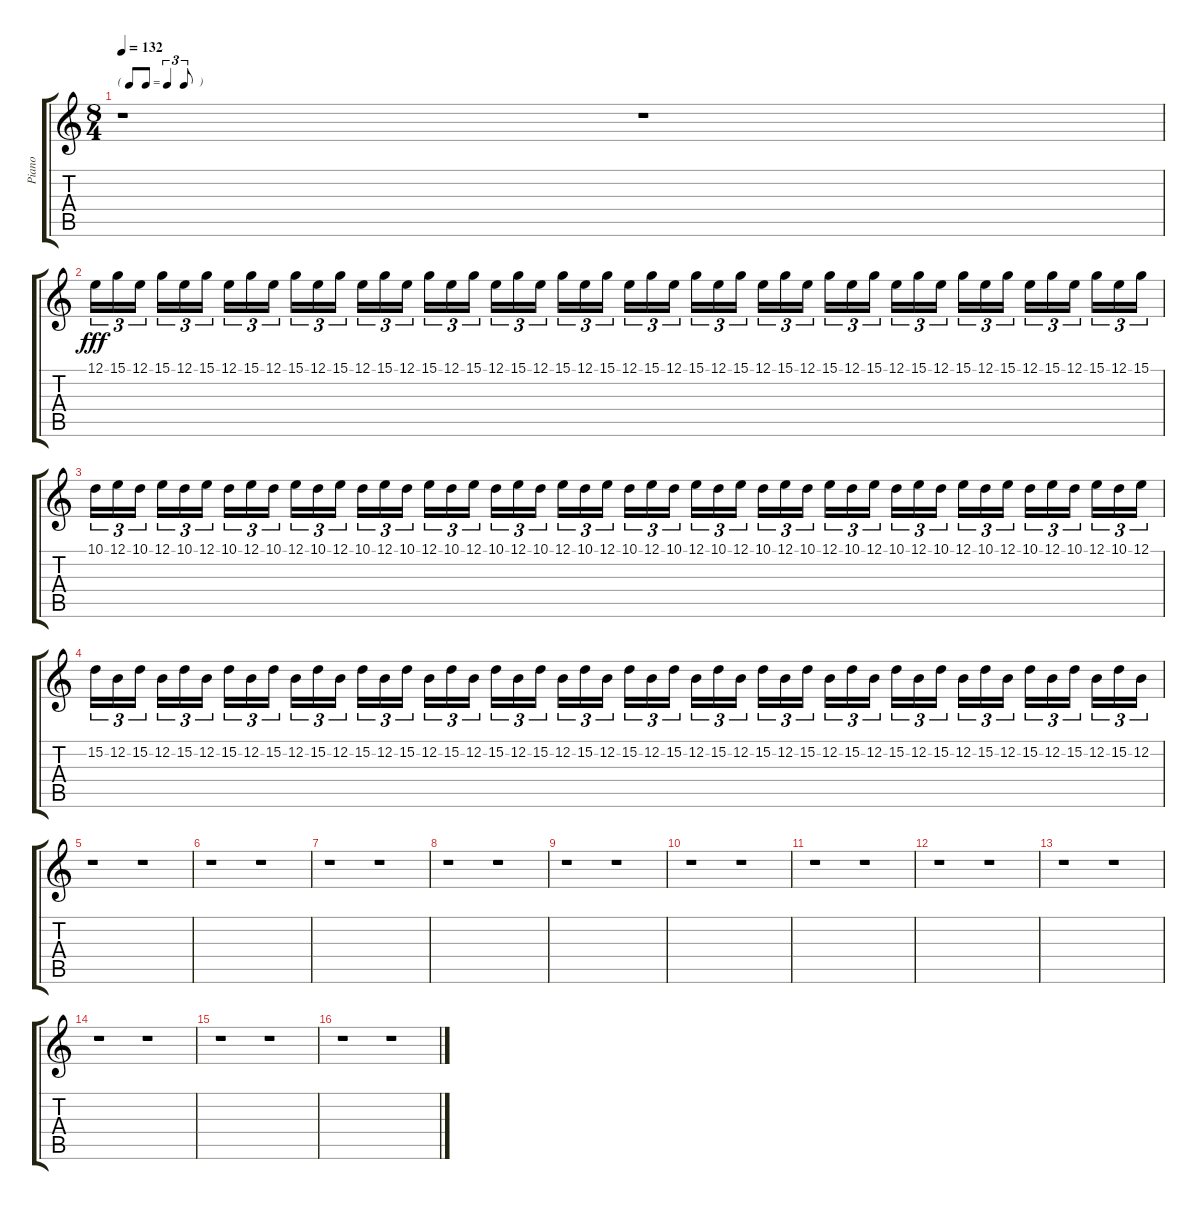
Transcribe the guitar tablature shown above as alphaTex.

\track ("Piano" "Piano") {instrument brightacousticpiano}
\staff {score tabs}
\tuning (E4 B3 G3 D3 A2 E2) {hide}
\ts (8 4)
\tf triplet8th
\tempo 132
\clef g2
\ks c
r.1{dy fff instrument brightacousticpiano} r.1 |
12.1.16{tu (3 2) balance 0 instrument drawbarorgan} 15.1.16{tu (3 2)} 12.1.16{tu (3 2)} 15.1.16{tu (3 2)} 12.1.16{tu (3 2)} 15.1.16{tu (3 2)} 12.1.16{tu (3 2) balance 4} 15.1.16{tu (3 2)} 12.1.16{tu (3 2)} 15.1.16{tu (3 2)} 12.1.16{tu (3 2)} 15.1.16{tu (3 2)} 12.1.16{tu (3 2) balance 8} 15.1.16{tu (3 2)} 12.1.16{tu (3 2)} 15.1.16{tu (3 2)} 12.1.16{tu (3 2)} 15.1.16{tu (3 2)} 12.1.16{tu (3 2)} 15.1.16{tu (3 2)} 12.1.16{tu (3 2)} 15.1.16{tu (3 2)} 12.1.16{tu (3 2)} 15.1.16{tu (3 2)} 12.1.16{tu (3 2)} 15.1.16{tu (3 2)} 12.1.16{tu (3 2)} 15.1.16{tu (3 2)} 12.1.16{tu (3 2)} 15.1.16{tu (3 2)} 12.1.16{tu (3 2) balance 12} 15.1.16{tu (3 2)} 12.1.16{tu (3 2)} 15.1.16{tu (3 2)} 12.1.16{tu (3 2)} 15.1.16{tu (3 2)} 12.1.16{tu (3 2)} 15.1.16{tu (3 2)} 12.1.16{tu (3 2)} 15.1.16{tu (3 2)} 12.1.16{tu (3 2)} 15.1.16{tu (3 2)} 12.1.16{tu (3 2) balance 16} 15.1.16{tu (3 2)} 12.1.16{tu (3 2)} 15.1.16{tu (3 2)} 12.1.16{tu (3 2)} 15.1.16{tu (3 2)} |
10.1.16{tu (3 2) balance 0 instrument drawbarorgan} 12.1.16{tu (3 2)} 10.1.16{tu (3 2)} 12.1.16{tu (3 2)} 10.1.16{tu (3 2)} 12.1.16{tu (3 2)} 10.1.16{tu (3 2) balance 4} 12.1.16{tu (3 2)} 10.1.16{tu (3 2)} 12.1.16{tu (3 2)} 10.1.16{tu (3 2)} 12.1.16{tu (3 2)} 10.1.16{tu (3 2) balance 8} 12.1.16{tu (3 2)} 10.1.16{tu (3 2)} 12.1.16{tu (3 2)} 10.1.16{tu (3 2)} 12.1.16{tu (3 2)} 10.1.16{tu (3 2)} 12.1.16{tu (3 2)} 10.1.16{tu (3 2)} 12.1.16{tu (3 2)} 10.1.16{tu (3 2)} 12.1.16{tu (3 2)} 10.1.16{tu (3 2)} 12.1.16{tu (3 2)} 10.1.16{tu (3 2)} 12.1.16{tu (3 2)} 10.1.16{tu (3 2)} 12.1.16{tu (3 2)} 10.1.16{tu (3 2) balance 12} 12.1.16{tu (3 2)} 10.1.16{tu (3 2)} 12.1.16{tu (3 2)} 10.1.16{tu (3 2)} 12.1.16{tu (3 2)} 10.1.16{tu (3 2)} 12.1.16{tu (3 2)} 10.1.16{tu (3 2)} 12.1.16{tu (3 2)} 10.1.16{tu (3 2)} 12.1.16{tu (3 2)} 10.1.16{tu (3 2) balance 16} 12.1.16{tu (3 2)} 10.1.16{tu (3 2)} 12.1.16{tu (3 2)} 10.1.16{tu (3 2)} 12.1.16{tu (3 2)} |
15.2.16{tu (3 2) balance 0 instrument drawbarorgan} 12.2.16{tu (3 2)} 15.2.16{tu (3 2)} 12.2.16{tu (3 2)} 15.2.16{tu (3 2)} 12.2.16{tu (3 2)} 15.2.16{tu (3 2) balance 4} 12.2.16{tu (3 2)} 15.2.16{tu (3 2)} 12.2.16{tu (3 2)} 15.2.16{tu (3 2)} 12.2.16{tu (3 2)} 15.2.16{tu (3 2) balance 8} 12.2.16{tu (3 2)} 15.2.16{tu (3 2)} 12.2.16{tu (3 2)} 15.2.16{tu (3 2)} 12.2.16{tu (3 2)} 15.2.16{tu (3 2)} 12.2.16{tu (3 2)} 15.2.16{tu (3 2)} 12.2.16{tu (3 2)} 15.2.16{tu (3 2)} 12.2.16{tu (3 2)} 15.2.16{tu (3 2)} 12.2.16{tu (3 2)} 15.2.16{tu (3 2)} 12.2.16{tu (3 2)} 15.2.16{tu (3 2)} 12.2.16{tu (3 2)} 15.2.16{tu (3 2) balance 12} 12.2.16{tu (3 2)} 15.2.16{tu (3 2)} 12.2.16{tu (3 2)} 15.2.16{tu (3 2)} 12.2.16{tu (3 2)} 15.2.16{tu (3 2)} 12.2.16{tu (3 2)} 15.2.16{tu (3 2)} 12.2.16{tu (3 2)} 15.2.16{tu (3 2)} 12.2.16{tu (3 2)} 15.2.16{tu (3 2) balance 16} 12.2.16{tu (3 2)} 15.2.16{tu (3 2)} 12.2.16{tu (3 2)} 15.2.16{tu (3 2)} 12.2.16{tu (3 2)} |
r.1 r.1 |
r.1 r.1 |
r.1 r.1 |
r.1 r.1 |
r.1 r.1 |
r.1 r.1 |
r.1 r.1 |
r.1 r.1 |
r.1 r.1 |
r.1 r.1 |
r.1 r.1 |
r.1 r.1
